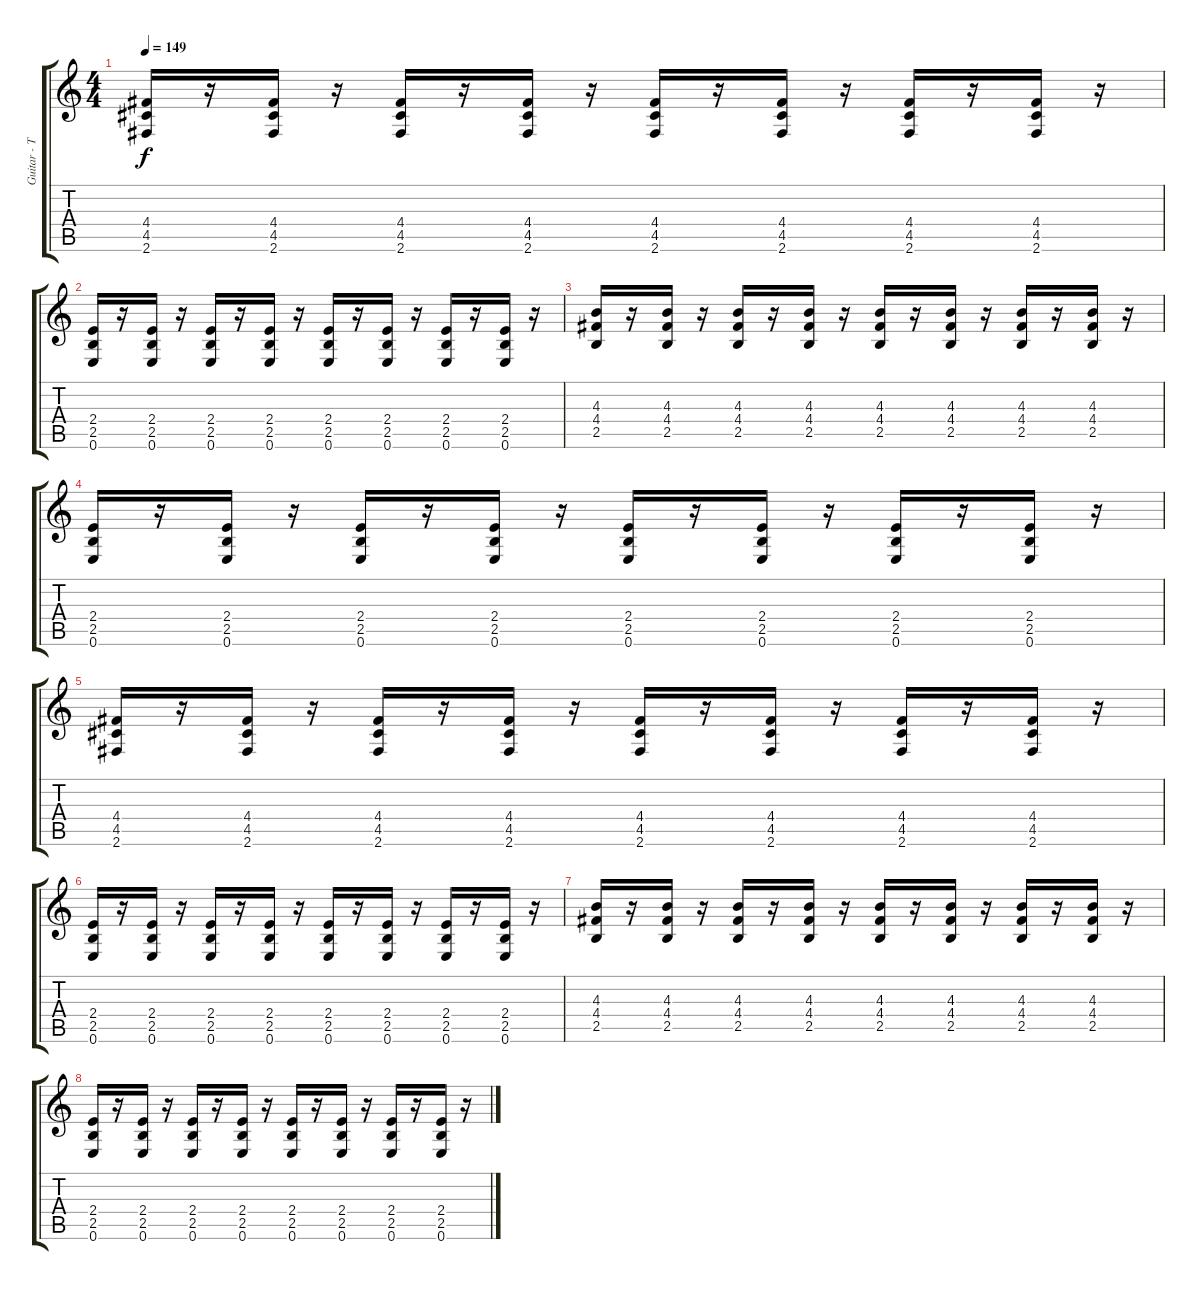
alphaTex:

\track ("Guitar - Tom Mattew Delonge" "Guitar - T") {instrument acousticguitarsteel}
\staff {score tabs}
\tuning (E4 B3 G3 D3 A2 E2) {hide}
\ts (4 4)
\tempo 149
\clef g2
\ks c
(4.4 4.5 2.6).16{dy f} r.16 (4.4 4.5 2.6).16 r.16 (4.4 4.5 2.6).16 r.16 (4.4 4.5 2.6).16 r.16 (4.4 4.5 2.6).16 r.16 (4.4 4.5 2.6).16 r.16 (4.4 4.5 2.6).16 r.16 (4.4 4.5 2.6).16 r.16 |
(2.4 2.5 0.6).16 r.16 (2.4 2.5 0.6).16 r.16 (2.4 2.5 0.6).16 r.16 (2.4 2.5 0.6).16 r.16 (2.4 2.5 0.6).16 r.16 (2.4 2.5 0.6).16 r.16 (2.4 2.5 0.6).16 r.16 (2.4 2.5 0.6).16 r.16 |
(4.3 4.4 2.5).16 r.16 (4.3 4.4 2.5).16 r.16 (4.3 4.4 2.5).16 r.16 (4.3 4.4 2.5).16 r.16 (4.3 4.4 2.5).16 r.16 (4.3 4.4 2.5).16 r.16 (4.3 4.4 2.5).16 r.16 (4.3 4.4 2.5).16 r.16 |
(2.4 2.5 0.6).16 r.16 (2.4 2.5 0.6).16 r.16 (2.4 2.5 0.6).16 r.16 (2.4 2.5 0.6).16 r.16 (2.4 2.5 0.6).16 r.16 (2.4 2.5 0.6).16 r.16 (2.4 2.5 0.6).16 r.16 (2.4 2.5 0.6).16 r.16 |
(4.4 4.5 2.6).16 r.16 (4.4 4.5 2.6).16 r.16 (4.4 4.5 2.6).16 r.16 (4.4 4.5 2.6).16 r.16 (4.4 4.5 2.6).16 r.16 (4.4 4.5 2.6).16 r.16 (4.4 4.5 2.6).16 r.16 (4.4 4.5 2.6).16 r.16 |
(2.4 2.5 0.6).16 r.16 (2.4 2.5 0.6).16 r.16 (2.4 2.5 0.6).16 r.16 (2.4 2.5 0.6).16 r.16 (2.4 2.5 0.6).16 r.16 (2.4 2.5 0.6).16 r.16 (2.4 2.5 0.6).16 r.16 (2.4 2.5 0.6).16 r.16 |
(4.3 4.4 2.5).16 r.16 (4.3 4.4 2.5).16 r.16 (4.3 4.4 2.5).16 r.16 (4.3 4.4 2.5).16 r.16 (4.3 4.4 2.5).16 r.16 (4.3 4.4 2.5).16 r.16 (4.3 4.4 2.5).16 r.16 (4.3 4.4 2.5).16 r.16 |
(2.4 2.5 0.6).16 r.16 (2.4 2.5 0.6).16 r.16 (2.4 2.5 0.6).16 r.16 (2.4 2.5 0.6).16 r.16 (2.4 2.5 0.6).16 r.16 (2.4 2.5 0.6).16 r.16 (2.4 2.5 0.6).16 r.16 (2.4 2.5 0.6).16 r.16
